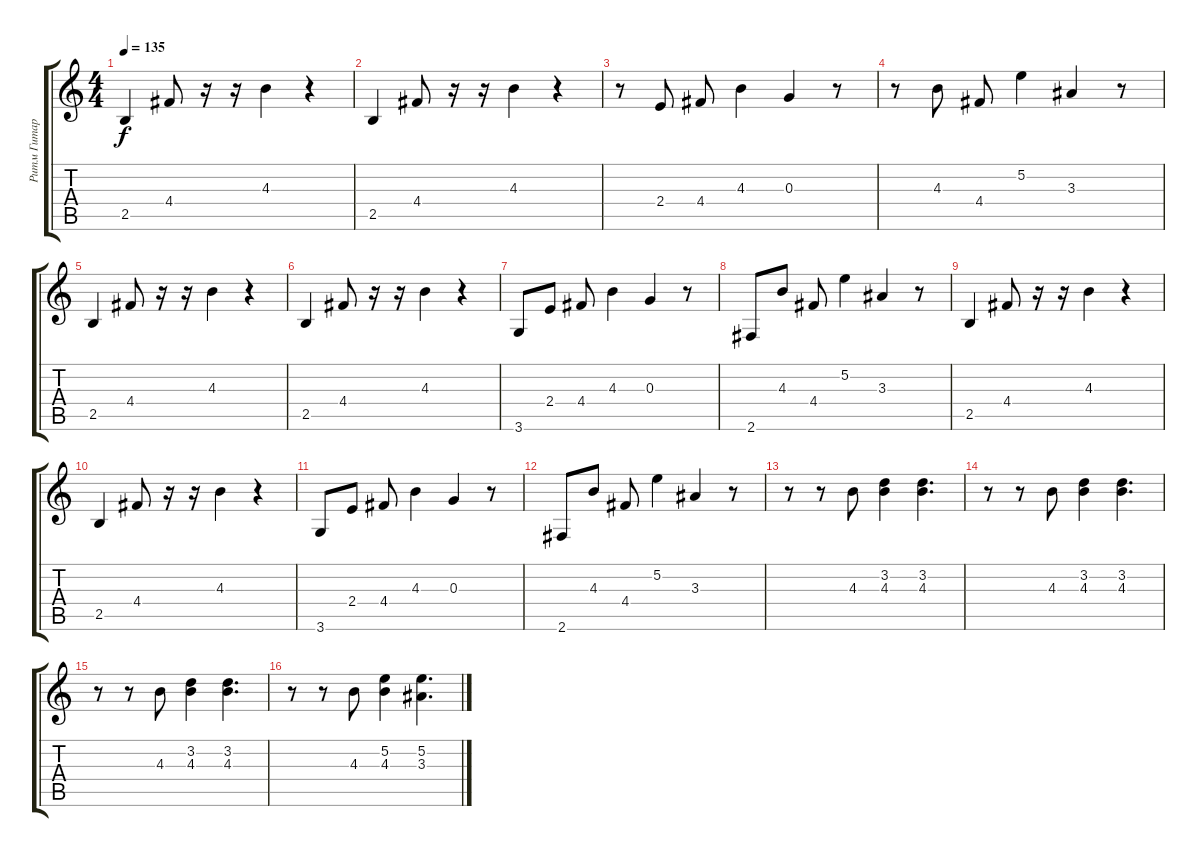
\track ("Ритм Гитара" "Ритм Гитар") {instrument electricguitarclean}
\staff {score tabs}
\tuning (E4 B3 G3 D3 A2 E2) {hide}
\ts (4 4)
\tempo 135
\clef g2
\ks c
2.5.4{dy f volume 11 balance 3} 4.4.8 r.16 r.16 4.3.4 r.4 |
2.5.4 4.4.8 r.16 r.16 4.3.4 r.4 |
r.8 2.4.8 4.4.8 4.3.4 0.3.4 r.8 |
r.8 4.3.8 4.4.8 5.2.4 3.3.4 r.8 |
2.5.4{balance 3} 4.4.8 r.16 r.16 4.3.4 r.4 |
2.5.4 4.4.8 r.16 r.16 4.3.4 r.4 |
3.6.8 2.4.8 4.4.8 4.3.4 0.3.4 r.8 |
2.6.8 4.3.8 4.4.8 5.2.4 3.3.4 r.8 |
2.5.4{balance 3} 4.4.8 r.16 r.16 4.3.4 r.4 |
2.5.4 4.4.8 r.16 r.16 4.3.4 r.4 |
3.6.8 2.4.8 4.4.8 4.3.4 0.3.4 r.8 |
2.6.8 4.3.8 4.4.8 5.2.4 3.3.4 r.8 |
r.8{volume 10 balance 4} r.8 4.3.8 (3.2 4.3).4 (3.2 4.3).4{d} |
r.8 r.8 4.3.8 (3.2 4.3).4 (3.2 4.3).4{d} |
r.8 r.8 4.3.8 (3.2 4.3).4 (3.2 4.3).4{d} |
r.8 r.8 4.3.8 (5.2 4.3).4 (5.2 3.3).4{d}
